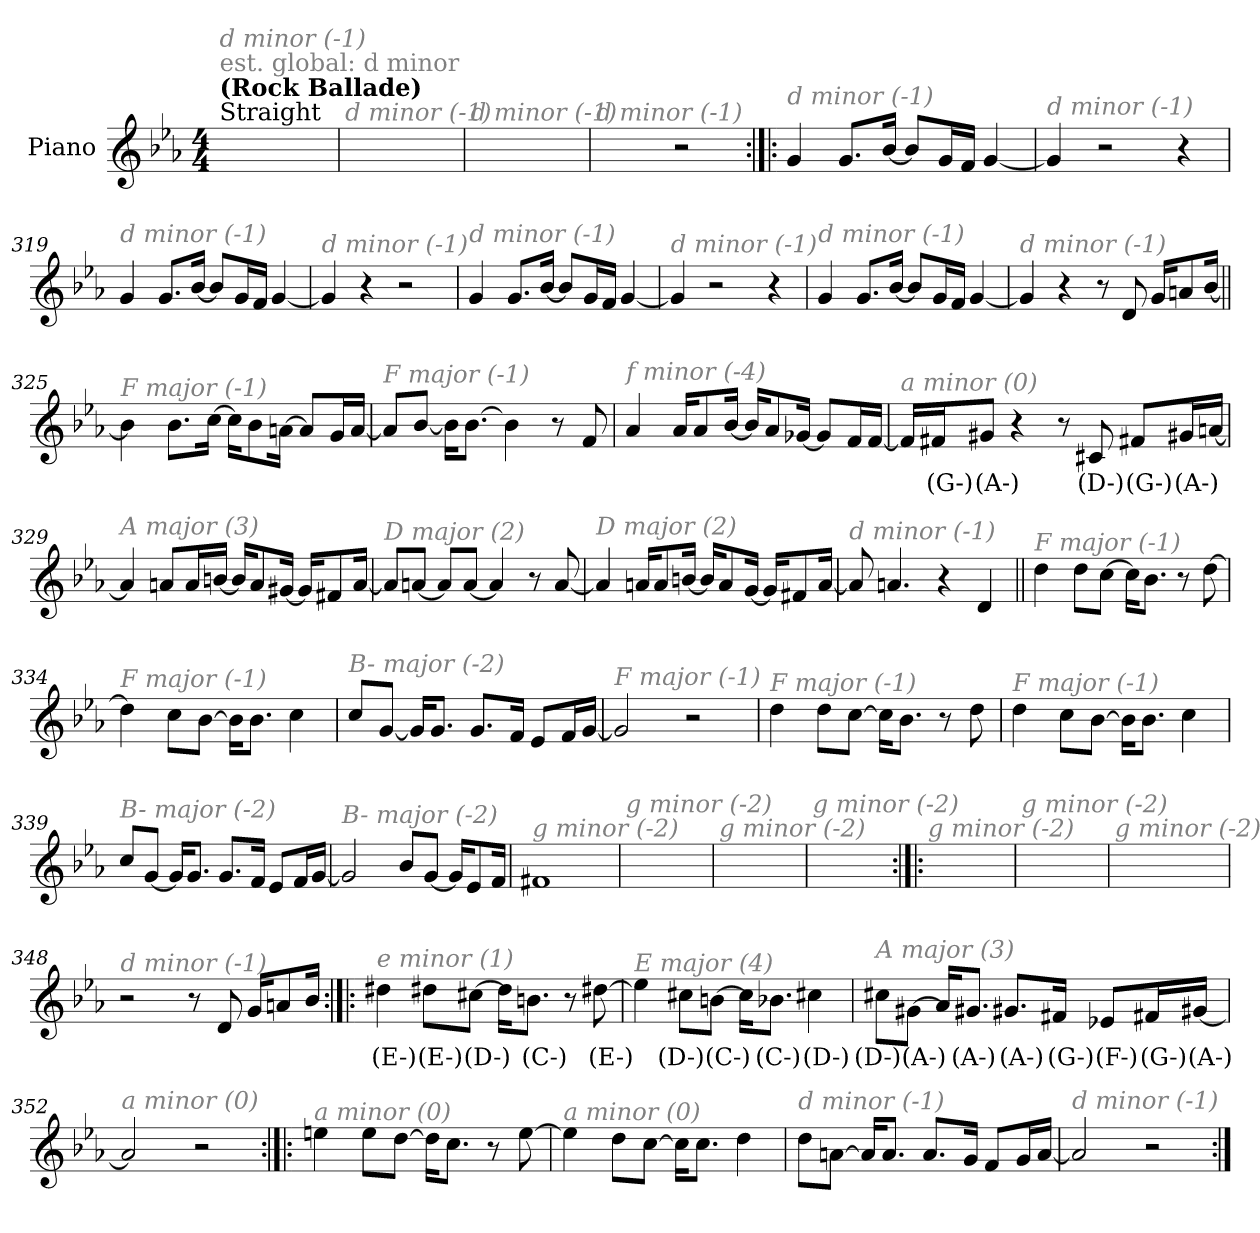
**kern	**text
*part1	*part1
*staff1	*staff1
*I"Piano	*
*I'Pno.	*
*clefG2	*
*k[b-e-a-]	*
*M4/4	*
*MM120	*
=1!|:	=1!|:
!LO:TX:a:t=Straight	!
!LO:TX:a:B:t=(Rock Ballade)	!
!LO:TX:a:color=#808080:t=est. global&colon; d minor	!
!LO:TX:i:color=#808080:t=d minor (-1)	!
1ryy	.
=314	=314
!LO:TX:i:color=#808080:t=d minor (-1)	!
1ryy	.
=315	=315
!LO:TX:i:color=#808080:t=d minor (-1)	!
1ryy	.
=316	=316
!LO:TX:i:color=#808080:t=d minor (-1)	!
2ryy	.
2r	.
!!LO:LB:g=z
=317:|!|:	=317:|!|:
!LO:TX:i:color=#808080:t=d minor (-1)	!
4g/	.
8.g/L	.
[16b-/Jk	.
8b-/L]	.
16g/L	.
16f/JJ	.
[4g/	.
=318	=318
!LO:TX:i:color=#808080:t=d minor (-1)	!
4g/]	.
2r	.
4r	.
=319	=319
!LO:TX:i:color=#808080:t=d minor (-1)	!
4g/	.
8.g/L	.
[16b-/Jk	.
8b-/L]	.
16g/L	.
16f/JJ	.
[4g/	.
=320	=320
!LO:TX:i:color=#808080:t=d minor (-1)	!
4g/]	.
4r	.
2r	.
!!LO:LB:g=z
=321	=321
!LO:TX:i:color=#808080:t=d minor (-1)	!
4g/	.
8.g/L	.
[16b-/Jk	.
8b-/L]	.
16g/L	.
16f/JJ	.
[4g/	.
=322	=322
!LO:TX:i:color=#808080:t=d minor (-1)	!
4g/]	.
2r	.
4r	.
=323	=323
!LO:TX:i:color=#808080:t=d minor (-1)	!
4g/	.
8.g/L	.
[16b-/Jk	.
8b-/L]	.
16g/L	.
16f/JJ	.
[4g/	.
=324	=324
!LO:TX:i:color=#808080:t=d minor (-1)	!
4g/]	.
4r	.
8r	.
8d/	.
16g/KL	.
8an/	.
[16b-/Jk	.
!!LO:LB:g=z
=325||	=325||
!LO:TX:i:color=#808080:t=F major (-1)	!
4b-\]	.
8.b-\L	.
[16cc\Jk	.
16cc\KL]	.
8b-\	.
[16an\Jk	.
8a/L]	.
16g/L	.
[16a/JJ	.
=326	=326
!LO:TX:i:color=#808080:t=F major (-1)	!
8a/L]	.
[8b-/J	.
16b-\KL]	.
[8.b-\J	.
4b-\]	.
8r	.
8f/	.
=327	=327
!LO:TX:i:color=#808080:t=f minor (-4)	!
4a-/	.
16a-/KL	.
8a-/	.
[16b-/Jk	.
16b-/KL]	.
8a-/	.
[16g-X/Jk	.
8g-/L]	.
16f/L	.
[16f/JJ	.
!!LO:LB:g=z
=328	=328
!LO:TX:i:color=#808080:t=a minor (0)	!
16f/LL]	.
16f#Xi/J	(G-)
8g#Xi/J	(A-)
4r	.
8r	.
8c#Xi/	(D-)
8f#Xi/L	(G-)
16g#Xi/L	(A-)
[16an/JJ	.
=329	=329
!LO:TX:i:color=#808080:t=A major (3)	!
4a/]	.
8an/L	.
16a/L	.
[16bn/JJ	.
16b/KL]	.
8a/	.
[16g#X/Jk	.
16g#/KL]	.
8f#X/	.
[16a/Jk	.
=330	=330
!LO:TX:i:color=#808080:t=D major (2)	!
8a/L]	.
[8an/J	.
8a/L]	.
[8a/J	.
4a/]	.
8r	.
[8a/	.
!!LO:LB:g=z
=331	=331
!LO:TX:i:color=#808080:t=D major (2)	!
4a/]	.
16an/KL	.
8a/	.
[16bn/Jk	.
16b/KL]	.
8a/	.
[16g/Jk	.
16g/KL]	.
8f#X/	.
[16a/Jk	.
=332	=332
!LO:TX:i:color=#808080:t=d minor (-1)	!
8a/]	.
4.an/	.
4r	.
4d/	.
!!LO:LB:g=z
=333||	=333||
!LO:TX:i:color=#808080:t=F major (-1)	!
4dd\	.
8dd\L	.
[8cc\J	.
16cc\KL]	.
8.b-\J	.
8r	.
[8dd\	.
=334	=334
!LO:TX:i:color=#808080:t=F major (-1)	!
4dd\]	.
8cc\L	.
[8b-\J	.
16b-\KL]	.
8.b-\J	.
4cc\	.
=335	=335
!LO:TX:i:color=#808080:t=B- major (-2)	!
8cc/L	.
[8g/J	.
16g/KL]	.
8.g/J	.
8.g/L	.
16f/Jk	.
8e-/L	.
16f/L	.
[16g/JJ	.
=336	=336
!LO:TX:i:color=#808080:t=F major (-1)	!
2g/]	.
2r	.
!!LO:LB:g=z
=337	=337
!LO:TX:i:color=#808080:t=F major (-1)	!
4dd\	.
8dd\L	.
[8cc\J	.
16cc\KL]	.
8.b-\J	.
8r	.
8dd\	.
=338	=338
!LO:TX:i:color=#808080:t=F major (-1)	!
4dd\	.
8cc\L	.
[8b-\J	.
16b-\KL]	.
8.b-\J	.
4cc\	.
=339	=339
!LO:TX:i:color=#808080:t=B- major (-2)	!
8cc/L	.
[8g/J	.
16g/KL]	.
8.g/J	.
8.g/L	.
16f/Jk	.
8e-/L	.
16f/L	.
[16g/JJ	.
=340	=340
!LO:TX:i:color=#808080:t=B- major (-2)	!
2g/]	.
8b-/L	.
[8g/J	.
16g/KL]	.
8e-/	.
16f/Jk	.
!!LO:LB:g=z
=341	=341
!LO:TX:i:color=#808080:t=g minor (-2)	!
1f#X	.
=342	=342
!LO:TX:i:color=#808080:t=g minor (-2)	!
1ryy	.
=343	=343
!LO:TX:i:color=#808080:t=g minor (-2)	!
1ryy	.
=344	=344
!LO:TX:i:color=#808080:t=g minor (-2)	!
1ryy	.
!!LO:PB:g=z
=345:|!|:	=345:|!|:
!LO:TX:i:color=#808080:t=g minor (-2)	!
1ryy	.
=346	=346
!LO:TX:i:color=#808080:t=g minor (-2)	!
1ryy	.
=347	=347
!LO:TX:i:color=#808080:t=g minor (-2)	!
1ryy	.
=348	=348
!LO:TX:i:color=#808080:t=d minor (-1)	!
2r	.
8r	.
8d/	.
16g/KL	.
8an/	.
16b-/Jk	.
!!LO:LB:g=z
=349:|!|:	=349:|!|:
!LO:TX:i:color=#808080:t=e minor (1)	!
4dd#Xi\	(E-)
8dd#Xi\L	(E-)
[8cc#Xi\J	(D-)
16dd-\KL]	.
8.bni\J	(C-)
8r	.
[8dd#Xi\	(E-)
=350	=350
!LO:TX:i:color=#808080:t=E major (4)	!
4ee-\]	.
8cc#Xi\L	(D-)
[8bni\J	(C-)
16cc-\KL]	.
8.b-i\J	(C-)
4cc#Xi\	(D-)
=351	=351
!LO:TX:i:color=#808080:t=A major (3)	!
8cc#Xi\L	(D-)
[8g#Xi\J	(A-)
16a-/KL]	.
8.g#Xi/J	(A-)
8.g#Xi/L	(A-)
16f#Xi/Jk	(G-)
8e-Xi/L	(F-)
16f#Xi/L	(G-)
[16g#Xi/JJ	(A-)
=352	=352
!LO:TX:i:color=#808080:t=a minor (0)	!
2a-/]	.
2r	.
!!LO:LB:g=z
=353:|!|:	=353:|!|:
!LO:TX:i:color=#808080:t=a minor (0)	!
4een\	.
8ee\L	.
[8dd\J	.
16dd\KL]	.
8.cc\J	.
8r	.
[8ee\	.
=354	=354
!LO:TX:i:color=#808080:t=a minor (0)	!
4ee\]	.
8dd\L	.
[8cc\J	.
16cc\KL]	.
8.cc\J	.
4dd\	.
=355	=355
!LO:TX:i:color=#808080:t=d minor (-1)	!
8dd\L	.
[8an\J	.
16a/KL]	.
8.a/J	.
8.a/L	.
16g/Jk	.
8f/L	.
16g/L	.
[16a/JJ	.
=356	=356
!LO:TX:i:color=#808080:t=d minor (-1)	!
2a/]	.
2r	.
=:|!	=:|!
*-	*-
